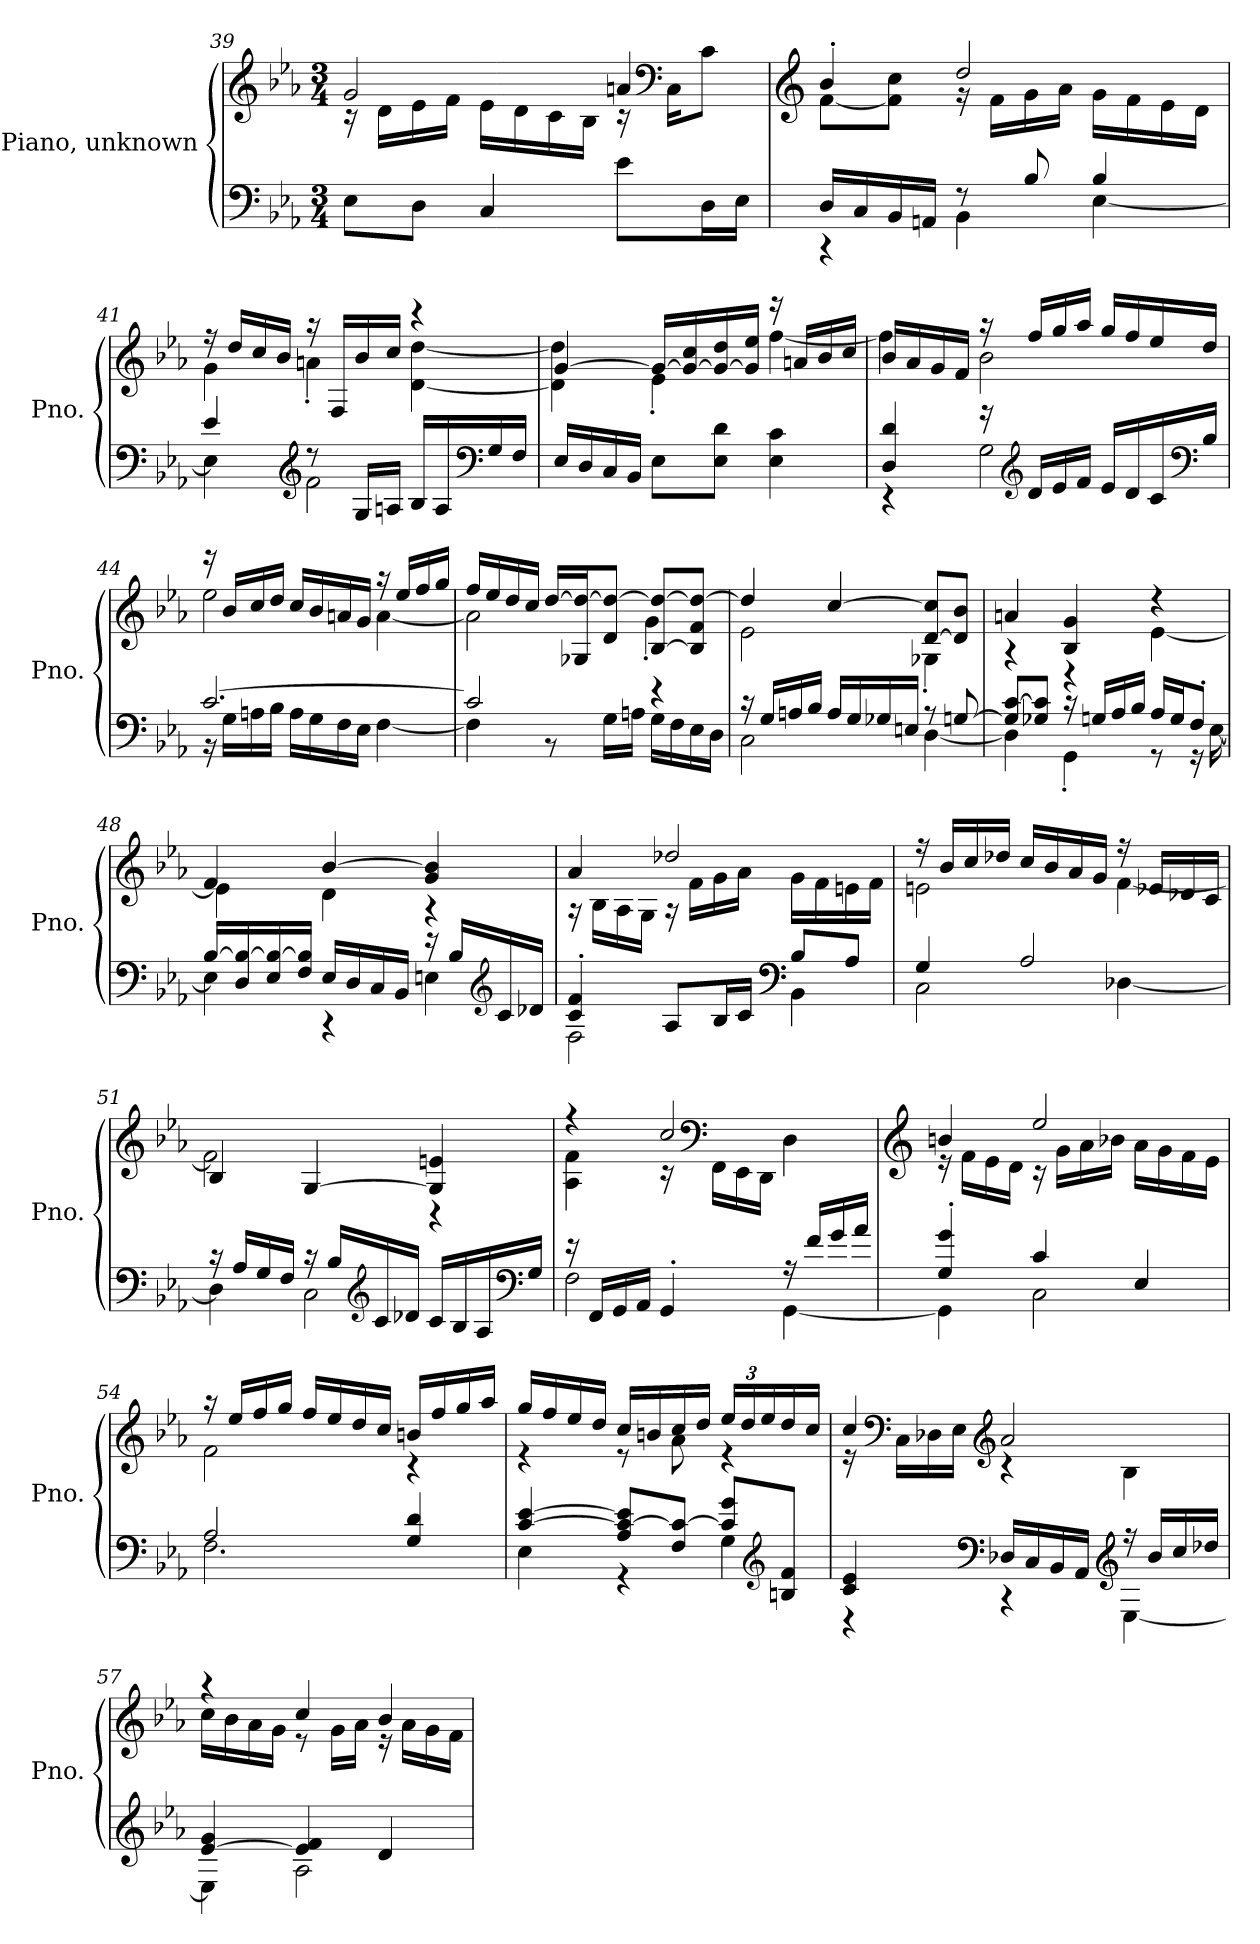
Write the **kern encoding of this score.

**kern	**kern
*part1	*part1
*staff2	*staff1
*I"Piano, unknown	*
*I'Pno.	*
*clefF4	*clefG2
*k[b-e-a-]	*k[b-e-a-]
*M3/4	*M3/4
=39	=39
*	*^
8E-\L	2g/	16r
.	.	16d\LL
8D\J	.	16e-\
.	.	16f\JJ
4C/	.	16e-\LL
.	.	16d\
.	.	16c\
.	.	16B-\JJ
8e-\L	4an/	16r
*	*clefF4	*
.	.	16C\KL
16D\L	.	8c\J
16E-\JJ	.	.
!!LO:LB:g=z	!!
=40	=40	=40
*	*clefG2	*
*^	*	*
16D/LL	4r	4b-'/	[8f\L
16C/	.	.	.
16BB-/	.	.	8f\] 8cc\J
16AAn/JJ	.	.	.
8r	4BB-\	2dd/	16r
.	.	.	16f\LL
8B-/	.	.	16g\
.	.	.	16a-\JJ
4B-/	[4E-\	.	16g\LL
.	.	.	16f\
.	.	.	16e-\
.	.	.	16d\JJ
=41	=41	=41	=41
4e-/	4E-\]	16r	4g\
.	.	16dd/LL	.
.	.	16cc/	.
.	.	16b-/JJ	.
*clefG2	*	*	*
8r	2f\	16r	4an'\
.	.	16F/LL	.
16G/LL	.	16b-/	.
16An/JJ	.	16cc/JJ	.
16B-/LL	.	4r	[4d\ [4dd\
16A/	.	.	.
*clefF4	*	*	*
16G/	.	.	.
16F/JJ	.	.	.
*v	*v	*	*
=42	=42	=42
16E-/LL	[4g/	4d\] 4dd\]
16D/	.	.
16C/	.	.
16BB-/JJ	.	.
8E-\L	16g/LL_	4e-'\
.	16g/_ 16cc/	.
8E-\ 8d\J	16g/_ 16dd/	.
.	16g/] 16ee-/JJ	.
4E-\ 4c\	16r	[4ff\
.	16an/LL	.
.	16b-/	.
.	16cc/JJ	.
!!LO:PB:g=z	!!
=43	=43	=43
*^	*	*
4D/ 4d/	4r	16b-/LL	4ff\]
.	.	16a-/	.
.	.	16g/	.
.	.	16f/JJ	.
16r	2G\	16r	2b-\
*clefG2	*	*	*
16d/LL	.	16ff/LL	.
16e-/	.	16gg/	.
16f/JJ	.	16aa-/JJ	.
16e-/LL	.	16gg/LL	.
16d/	.	16ff/	.
16c/	.	16ee-/	.
*clefF4	*	*	*
16B-/JJ	.	16dd/JJ	.
=44	=44	=44	=44
[2.c/	16r	16r	2ee-\
.	16G\LL	16b-/LL	.
.	16An\	16cc/	.
.	16B-\JJ	16dd/JJ	.
.	16A\LL	16cc/LL	.
.	16G\	16b-/	.
.	16F\	16an/	.
.	16E-\JJ	16g/JJ	.
.	[4F\	16r	[4a\
.	.	16ee-/LL	.
.	.	16ff/	.
.	.	16gg/JJ	.
=45	=45	=45	=45
2c/]	4F\]	16ff/LL	2a\]
.	.	16ee-/	.
.	.	16dd/	.
.	.	16cc/JJ	.
.	8r	[16dd/LL	.
.	.	16G-X/ 16dd/_J	.
.	16G\LL	8d/ 8dd/_J	.
.	16An\JJ	.	.
4r	16G\LL	[8B-/ 8dd/_L	4g'\
.	16F\	.	.
.	16E-\	8B-/] 8f/ 8dd/_J	.
.	16D\JJ	.	.
!!LO:LB:g=z	!!
=46	=46	=46	=46
16r	2C\	4dd/]	2e-\
16G/LL	.	.	.
16An/	.	.	.
16B-/JJ	.	.	.
16A/LL	.	[4cc/	.
16G/	.	.	.
16G-X/	.	.	.
16En/JJ	.	.	.
8r	[4D\	[8d/ 8cc/]L	4G-X'\
[8Gn/	.	8d/] 8b-/J	.
=47	=47	=47	=47
8G/] [8c/L	4D\]	4an/	4r
8G-X/ 8c/]J	.	.	.
16r	4GG'\	4B-/ 4g/	4r
16Gn/LL	.	.	.
16A-/	.	.	.
16B-/JJ	.	.	.
16A-/LL	8r	4r	[4e-\
16G/J	.	.	.
8F'/J	16r	.	.
.	[16E-\	.	.
=48	=48	=48	=48
[16B-/LL	4E-\]	4f/	4e-\]
16D/ 16B-/_	.	.	.
16E-/ 16B-/_	.	.	.
16F/ 16B-/]JJ	.	.	.
16E-/LL	4r	[4b-/	4d\
16D/	.	.	.
16C/	.	.	.
16BB-/JJ	.	.	.
16r	4En\	4g/ 4b-/]	4r
16B-/LL	.	.	.
*clefG2	*	*	*
16c/	.	.	.
16d-X/JJ	.	.	.
!!LO:LB:g=z	!!
=49	=49	=49	=49
4c/' 4f/'	2F\	4a-/	16r
.	.	.	16B-\LL
.	.	.	16A-\
.	.	.	16G\JJ
8A-/L	.	2dd-X/	16r
.	.	.	16f\LL
16B-/L	.	.	16g\
16c/JJ	.	.	16a-\JJ
*clefF4	*	*	*
8B-/L	4BB-\	.	16g\LL
.	.	.	16f\
8A-/J	.	.	16en\
.	.	.	16f\JJ
=50	=50	=50	=50
4G/	2C\	16r	2en\
.	.	16b-/LL	.
.	.	16cc/	.
.	.	16dd-X/JJ	.
2A-/	.	16cc/LL	.
.	.	16b-/	.
.	.	16a-/	.
.	.	16g/JJ	.
.	[4D-X\	16r	[4f\
.	.	16e-X/LL	.
.	.	16d-X/	.
.	.	16c/JJ	.
!!LO:LB:g=z	!!
=51	=51	=51	=51
16r	4D-\]	4B-/	2f\]
16A-/LL	.	.	.
16G/	.	.	.
16F/JJ	.	.	.
16r	2C\	[4G/	.
16B-/LL	.	.	.
*clefG2	*	*	*
16c/	.	.	.
16d-X/JJ	.	.	.
16c/LL	.	4G/] 4en/	4r
16B-/	.	.	.
16A-/	.	.	.
*clefF4	*	*	*
16G/JJ	.	.	.
=52	=52	=52	=52
16r	2F\	4r	4A-\ 4f\
16FF/LL	.	.	.
16GG/	.	.	.
16AA-/JJ	.	.	.
4GG'/	.	2cc/	16r
*	*	*clefF4	*
.	.	.	16FF\LL
.	.	.	16EE-\
.	.	.	16DD\JJ
16r	[4GG\	.	4D\
16f/LL	.	.	.
16g/	.	.	.
16a-/JJ	.	.	.
!!LO:LB:g=z	!!
=53	=53	=53	=53
*	*	*clefG2	*
4G/' 4g/'	4GG\]	4bn/	16r
.	.	.	16f\LL
.	.	.	16e-\
.	.	.	16d\JJ
4c/	2C\	2ee-/	16r
.	.	.	16g\LL
.	.	.	16a-\
.	.	.	16b-X\JJ
4E-/	.	.	16a-\LL
.	.	.	16g\
.	.	.	16f\
.	.	.	16e-\JJ
=54	=54	=54	=54
2A-/	2.F\	16r	2f\
.	.	16ee-/LL	.
.	.	16ff/	.
.	.	16gg/JJ	.
.	.	16ff/LL	.
.	.	16ee-/	.
.	.	16dd/	.
.	.	16cc/JJ	.
4G/ 4d/	.	16bn/LL	4r
.	.	16ff/	.
.	.	16gg/	.
.	.	16aa-/JJ	.
=55	=55	=55	=55
[4c/ [4e-/	4E-\	16gg/LL	4r
.	.	16ff/	.
.	.	16ee-/	.
.	.	16dd/JJ	.
8A-/ 8c/_ 8e-/]L	4r	16cc/LL	8r
.	.	16bn/	.
8F/ 8c/_J	.	16cc/	8a-\
.	.	16dd/JJ	.
*	*	*Xbrackettup	*
8c/] 8g/L	4G\	24ee-/LL	4r
.	.	24dd/	.
.	.	24ee-/	.
*clefG2	*	*	*
8Bn/ 8f/J	.	16dd/	.
.	.	16cc/JJ	.
!!LO:LB:g=z	!!
=56	=56	=56	=56
4c/ 4e-/	4r	4cc/	16r
*	*	*clefF4	*
.	.	.	16C\LL
.	.	.	16D-X\
.	.	.	16E-\JJ
*clefF4	*	*clefG2	*
16D-X/LL	4r	2a-/	4r
16C/	.	.	.
16BB-/	.	.	.
16AA-/JJ	.	.	.
*clefG2	*	*	*
16r	[4E-\	.	4B-\
16b-/LL	.	.	.
16cc/	.	.	.
16dd-X/JJ	.	.	.
=57	=57	=57	=57
[4e-/ 4g/	4E-\]	4r	16cc\LL
.	.	.	16b-\
.	.	.	16a-\
.	.	.	16g\JJ
4e-/] 4f/	2A-\	4cc/	8r
.	.	.	16g\LL
.	.	.	16a-\JJ
4d/	.	4b-/	16r
.	.	.	16a-\LL
.	.	.	16g\
.	.	.	16f\JJ
*v	*v	*	*
*	*v	*v
=	=
*-	*-
